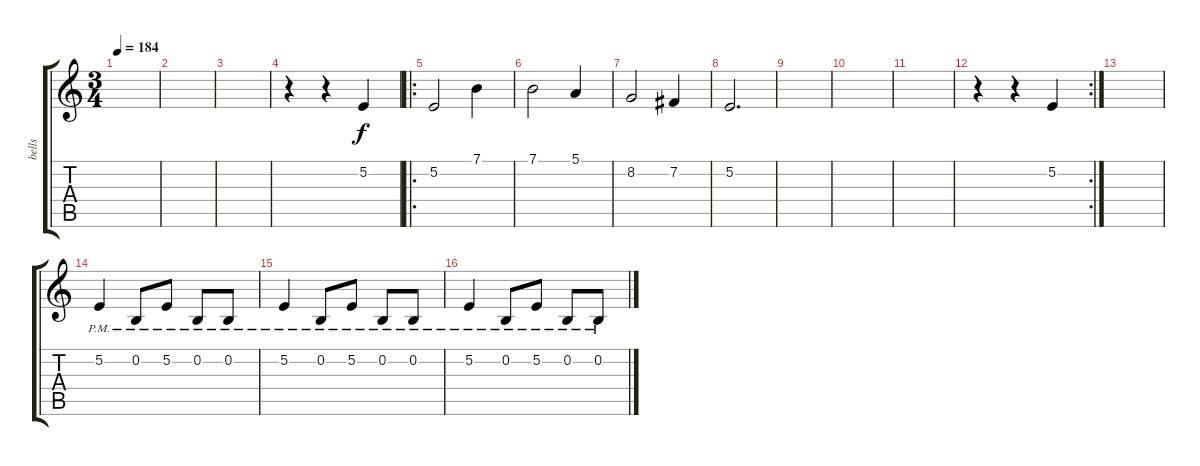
\track ("bells" "bells") {instrument vibraphone}
\staff {score tabs}
\tuning (E4 B3 G3 D3 A2 E2) {hide}
\ts (3 4)
\tempo 184
\clef g2
\ks c
|
|
|
r.4 r.4 5.2.4 |
\ro
5.2.2 7.1.4 |
7.1.2 5.1.4 |
8.2.2 7.2.4 |
5.2.2{d} |
|
|
|
\rc 2
r.4 r.4 5.2.4 |
|
5.2{pm}.4 0.2{pm}.8 5.2{pm}.8 0.2{pm}.8 0.2{pm}.8 |
5.2{pm}.4 0.2{pm}.8 5.2{pm}.8 0.2{pm}.8 0.2{pm}.8 |
5.2{pm}.4 0.2{pm}.8 5.2{pm}.8 0.2{pm}.8 0.2{pm}.8
